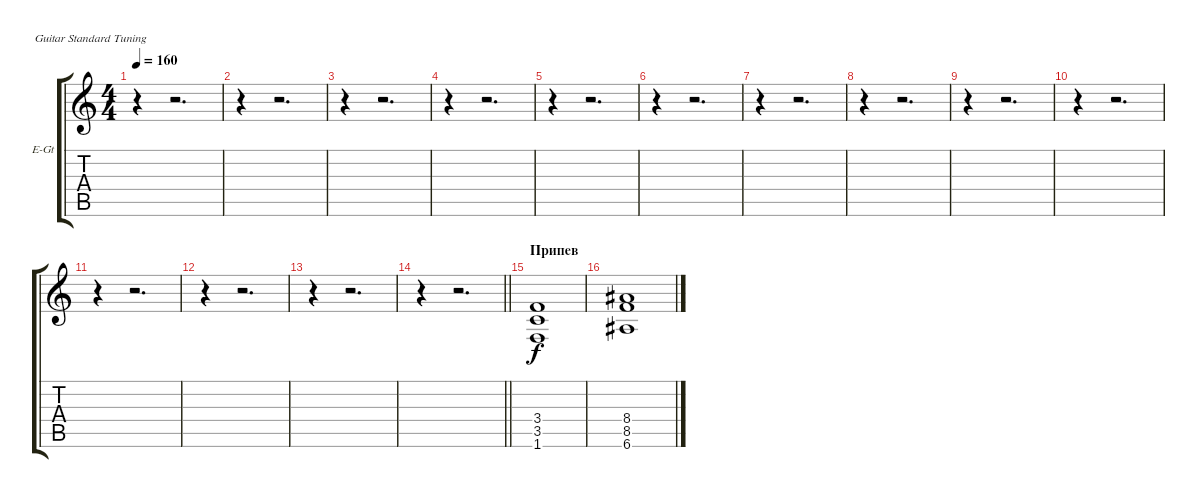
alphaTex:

\bracketExtendMode groupsimilarinstruments
\firstSystemTrackNameOrientation horizontal
\otherSystemsTrackNameOrientation horizontal
\track ("Гитара IV" "E-Gt") {instrument overdrivenguitar}
\staff {score tabs}
\tuning (E4 B3 G3 D3 A2 E2)
\ts (4 4)
\tempo 160
\clef g2
\ks c
r.4{dy f} r.2{d} |
r.4 r.2{d} |
r.4 r.2{d} |
r.4 r.2{d} |
r.4 r.2{d} |
r.4 r.2{d} |
r.4 r.2{d} |
r.4 r.2{d} |
r.4 r.2{d} |
r.4 r.2{d} |
r.4 r.2{d} |
r.4 r.2{d} |
r.4 r.2{d} |
\barLineRight lightlight
r.4 r.2{d} |
\section ("" "Припев")
(3.4 3.5 1.6).1 |
(8.4 8.5 6.6).1
